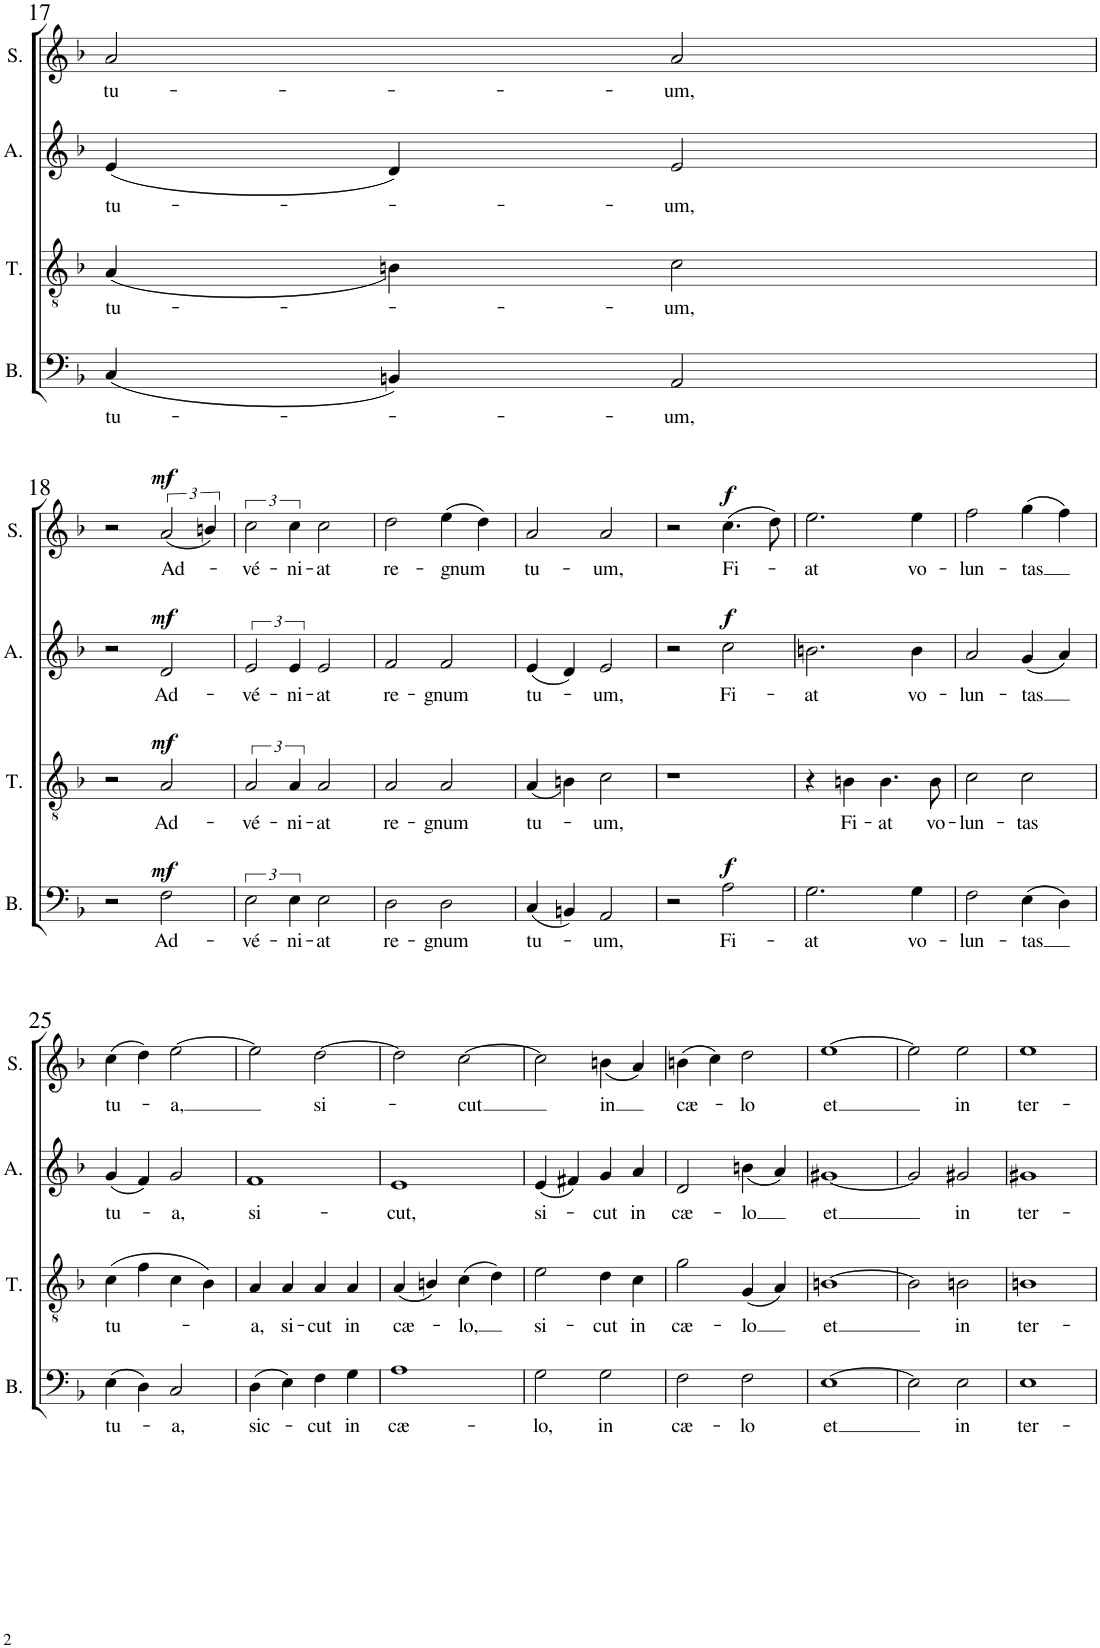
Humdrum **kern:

**kern	**text	**dynam	**kern	**text	**dynam	**kern	**text	**dynam	**kern	**text	**dynam
*part4	*part4	*part4	*part3	*part3	*part3	*part2	*part2	*part2	*part1	*part1	*part1
*staff4	*staff4	*staff4	*staff3	*staff3	*staff3	*staff2	*staff2	*staff2	*staff1	*staff1	*staff1
*I"BASSE	*	*	*I"TÉNOR	*	*	*I"ALTO	*	*	*I"SOPRANO	*	*
*I'B.	*	*	*I'T.	*	*	*I'A.	*	*	*I'S.	*	*
!!LO:PB:g=z
*clefF4	*	*	*clefGv2	*	*	*clefG2	*	*	*clefG2	*	*
*	*	*	*Trd12c21	*	*	*	*	*	*	*	*
*k[b-]	*	*	*k[b-]	*	*	*k[b-]	*	*	*k[b-]	*	*
*M2/2	*	*	*M2/2	*	*	*M2/2	*	*	*M2/2	*	*
*met(c|)	*	*	*met(c|)	*	*	*met(c|)	*	*	*met(c|)	*	*
=17	=17	=17	=17	=17	=17	=17	=17	=17	=17	=17	=17
!	!LO:LY:b	!	!	!LO:LY:b	!	!	!LO:LY:b	!	!	!LO:LY:b	!
(4C/	tu-	.	(<4A/	tu-	.	(4e/	tu-	.	2a/	tu-	.
4BBn/)	.	.	4Bn\)	.	.	4d/)	.	.	.	.	.
!	!LO:LY:b	!	!	!LO:LY:b	!	!	!LO:LY:b	!	!	!LO:LY:b	!
2AA/	-um,	.	2c\	-um,	.	2e/	-um,	.	2a/	-um,	.
!!LO:LB:g=z
=18	=18	=18	=18	=18	=18	=18	=18	=18	=18	=18	=18
2r	.	.	2r	.	.	2r	.	.	2r	.	.
!	!LO:LY:b	!LO:DY:a	!	!LO:LY:b	!LO:DY:a	!	!LO:LY:b	!LO:DY:a	!	!LO:LY:b	!LO:DY:a
2F\	Ad-	mf	2A/	Ad-	mf	2d/	Ad-	mf	(<3a/	Ad-	mf
.	.	.	.	.	.	.	.	.	6bn/)	.	.
=19	=19	=19	=19	=19	=19	=19	=19	=19	=19	=19	=19
!	!LO:LY:b	!	!	!LO:LY:b	!	!	!LO:LY:b	!	!	!LO:LY:b	!
3E\	-vé-	.	3A/	-vé-	.	3e/	-vé-	.	3cc\	-vé-	.
!	!LO:LY:b	!	!	!LO:LY:b	!	!	!LO:LY:b	!	!	!LO:LY:b	!
6E\	-ni-	.	6A/	-ni-	.	6e/	-ni-	.	6cc\	-ni-	.
!	!LO:LY:b	!	!	!LO:LY:b	!	!	!LO:LY:b	!	!	!LO:LY:b	!
2E\	-at	.	2A/	-at	.	2e/	-at	.	2cc\	-at	.
=20	=20	=20	=20	=20	=20	=20	=20	=20	=20	=20	=20
!	!LO:LY:b	!	!	!LO:LY:b	!	!	!LO:LY:b	!	!	!LO:LY:b	!
2D\	re-	.	2A/	re-	.	2f/	re-	.	2dd\	re-	.
!	!LO:LY:b	!	!	!LO:LY:b	!	!	!LO:LY:b	!	!	!LO:LY:b	!
2D\	-gnum	.	2A/	-gnum	.	2f/	-gnum	.	(4ee\	-gnum	.
.	.	.	.	.	.	.	.	.	4dd\)	.	.
=21	=21	=21	=21	=21	=21	=21	=21	=21	=21	=21	=21
!	!LO:LY:b	!	!	!LO:LY:b	!	!	!LO:LY:b	!	!	!LO:LY:b	!
(4C/	tu-	.	(<4A/	tu-	.	(4e/	tu-	.	2a/	tu-	.
4BBn/)	.	.	4Bn\)	.	.	4d/)	.	.	.	.	.
!	!LO:LY:b	!	!	!LO:LY:b	!	!	!LO:LY:b	!	!	!LO:LY:b	!
2AA/	-um,	.	2c\	-um,	.	2e/	-um,	.	2a/	-um,	.
=22	=22	=22	=22	=22	=22	=22	=22	=22	=22	=22	=22
2r	.	.	1r	.	.	2r	.	.	2r	.	.
!	!LO:LY:b	!LO:DY:a	!	!	!	!	!LO:LY:b	!LO:DY:a	!	!LO:LY:b	!LO:DY:a
2A\	Fi-	f	.	.	.	2cc\	Fi-	f	(4.cc\	Fi-	f
.	.	.	.	.	.	.	.	.	8dd\)	.	.
=23	=23	=23	=23	=23	=23	=23	=23	=23	=23	=23	=23
!	!LO:LY:b	!	!	!	!	!	!LO:LY:b	!	!	!LO:LY:b	!
2.G\	at	.	4r	.	.	2.bn\	at	.	2.ee\	-at	.
!	!	!	!	!LO:LY:b	!	!	!	!	!	!	!
.	.	.	4Bn\	Fi-	.	.	.	.	.	.	.
!	!	!	!	!LO:LY:b	!	!	!	!	!	!	!
.	.	.	4.B\	-at	.	.	.	.	.	.	.
!	!LO:LY:b	!	!	!	!	!	!LO:LY:b	!	!	!LO:LY:b	!
4G\	vo-	.	.	.	.	4b\	vo-	.	4ee\	vo-	.
!	!	!	!	!LO:LY:b	!	!	!	!	!	!	!
.	.	.	8B\	vo-	.	.	.	.	.	.	.
=24	=24	=24	=24	=24	=24	=24	=24	=24	=24	=24	=24
!	!LO:LY:b	!	!	!LO:LY:b	!	!	!LO:LY:b	!	!	!LO:LY:b	!
2F\	-lun-	.	2c\	-lun-	.	2a/	-lun-	.	2ff\	-lun-	.
!	!LO:LY:b	!	!	!LO:LY:b	!	!	!LO:LY:b	!	!	!LO:LY:b	!
(4E\	-tas	.	2c\	tas	.	(4g/	-tas	.	(4gg\	-tas	.
4D\)	.	.	.	.	.	4a/)	.	.	4ff\)	.	.
!!LO:LB:g=z
=25	=25	=25	=25	=25	=25	=25	=25	=25	=25	=25	=25
!	!LO:LY:b	!	!	!LO:LY:b	!	!	!LO:LY:b	!	!	!LO:LY:b	!
(4E\	tu-	.	(4c\	tu-	.	(4g/	tu-	.	(4cc\	tu-	.
4D\)	.	.	4f\	.	.	4f/)	.	.	4dd\)	.	.
!	!LO:LY:b	!	!	!	!	!	!LO:LY:b	!	!	!LO:LY:b	!
2C/	a,	.	4c\	.	.	2g/	a,	.	[2ee\	-a,	.
.	.	.	4B-\)	.	.	.	.	.	.	.	.
=26	=26	=26	=26	=26	=26	=26	=26	=26	=26	=26	=26
!	!LO:LY:b	!	!	!LO:LY:b	!	!	!LO:LY:b	!	!	!	!
(4D\	sic-	.	4A/	-a,	.	1f	si-	.	2ee\]	.	.
!	!	!	!	!LO:LY:b	!	!	!	!	!	!	!
4E\)	.	.	4A/	si-	.	.	.	.	.	.	.
!	!LO:LY:b	!	!	!LO:LY:b	!	!	!	!	!	!LO:LY:b	!
4F\	-cut	.	4A/	-cut	.	.	.	.	[2dd\	si-	.
!	!LO:LY:b	!	!	!LO:LY:b	!	!	!	!	!	!	!
4G\	in	.	4A/	in	.	.	.	.	.	.	.
=27	=27	=27	=27	=27	=27	=27	=27	=27	=27	=27	=27
!	!LO:LY:b	!	!	!LO:LY:b	!	!	!LO:LY:b	!	!	!	!
1A	cæ-	.	(<4A/	cæ-	.	1e	-cut,	.	2dd\]	.	.
.	.	.	4Bn/)	.	.	.	.	.	.	.	.
!	!	!	!	!LO:LY:b	!	!	!	!	!	!LO:LY:b	!
.	.	.	(4c\	-lo,	.	.	.	.	[2cc\	-cut	.
.	.	.	4d\)	.	.	.	.	.	.	.	.
=28	=28	=28	=28	=28	=28	=28	=28	=28	=28	=28	=28
!	!LO:LY:b	!	!	!LO:LY:b	!	!	!LO:LY:b	!	!	!	!
2G\	lo,	.	2e\	si-	.	(4e/	si-	.	2cc\]	.	.
.	.	.	.	.	.	4f#X/)	.	.	.	.	.
!	!LO:LY:b	!	!	!LO:LY:b	!	!	!LO:LY:b	!	!	!LO:LY:b	!
2G\	in	.	4d\	-cut	.	4g/	-cut	.	(<4bn\	in	.
!	!	!	!	!LO:LY:b	!	!	!LO:LY:b	!	!	!	!
.	.	.	4c\	in	.	4a/	in	.	4a/)	.	.
=29	=29	=29	=29	=29	=29	=29	=29	=29	=29	=29	=29
!	!LO:LY:b	!	!	!LO:LY:b	!	!	!LO:LY:b	!	!	!LO:LY:b	!
2F\	cæ-	.	2g\	cæ-	.	2d/	cæ-	.	(4bn\	cæ-	.
.	.	.	.	.	.	.	.	.	4cc\)	.	.
!	!LO:LY:b	!	!	!LO:LY:b	!	!	!LO:LY:b	!	!	!LO:LY:b	!
2F\	lo	.	(4G/	lo	.	(<4bn\	lo	.	2dd\	-lo	.
.	.	.	4A/)	.	.	4a/)	.	.	.	.	.
=30	=30	=30	=30	=30	=30	=30	=30	=30	=30	=30	=30
!	!LO:LY:b	!	!	!LO:LY:b	!	!	!LO:LY:b	!	!	!LO:LY:b	!
[1E	et	.	[1Bn	et	.	[1g#X	et	.	[1ee	et	.
=31	=31	=31	=31	=31	=31	=31	=31	=31	=31	=31	=31
2E\]	.	.	2B\]	.	.	2g#/]	.	.	2ee\]	.	.
!	!LO:LY:b	!	!	!LO:LY:b	!	!	!LO:LY:b	!	!	!LO:LY:b	!
2E\	in	.	2Bn\	in	.	2g#X/	in	.	2ee\	in	.
=32	=32	=32	=32	=32	=32	=32	=32	=32	=32	=32	=32
!	!LO:LY:b	!	!	!LO:LY:b	!	!	!LO:LY:b	!	!	!LO:LY:b	!
1E	ter-	.	1Bn	ter-	.	1g#X	ter-	.	1ee	ter-	.
=	=	=	=	=	=	=	=	=	=	=	=
*-	*-	*-	*-	*-	*-	*-	*-	*-	*-	*-	*-
